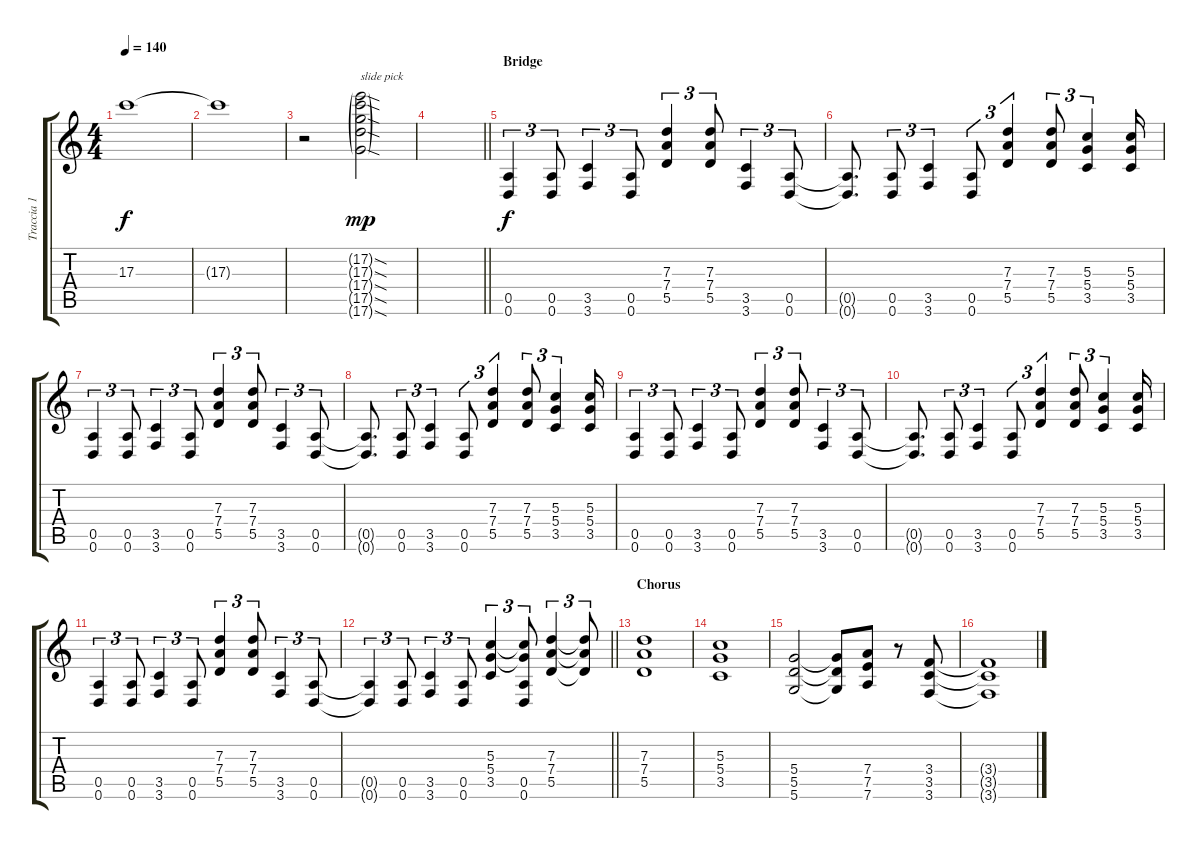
\track ("Traccia 1" "Traccia 1") {instrument distortionguitar}
\staff {score tabs}
\tuning (E4 B3 G3 D3 A2 D2) {hide}
\ts (4 4)
\tempo 140
\clef g2
\ks c
17.3{t}.1{dy f volume 0} |
17.3{t}.1 |
r.2{volume 13 instrument distortionguitar} (17.2{sod g} 17.3{sod g} 17.4{sod g} 17.5{sod g} 17.6{sod g}).2{txt "slide pick" dy mp} |
\barLineRight lightlight
|
\section ("" "Bridge")
(0.5 0.6).4{tu (3 2) dy f} (0.5 0.6).8{tu (3 2)} (3.5 3.6).4{tu (3 2)} (0.5 0.6).8{tu (3 2)} (7.3 7.4 5.5).4{tu (3 2)} (7.3 7.4 5.5).8{tu (3 2)} (3.5 3.6).4{tu (3 2)} (0.5 0.6).8{tu (3 2)} |
(0.5{t} 0.6{t}).8{d} (0.5 0.6).8{tu (3 2)} (3.5 3.6).4{tu (3 2)} (0.5 0.6).8{tu (3 2)} (7.3 7.4 5.5).4{tu (3 2)} (7.3 7.4 5.5).8{tu (3 2)} (5.3 5.4 3.5).4{tu (3 2)} (5.3 5.4 3.5).16 |
(0.5 0.6).4{tu (3 2)} (0.5 0.6).8{tu (3 2)} (3.5 3.6).4{tu (3 2)} (0.5 0.6).8{tu (3 2)} (7.3 7.4 5.5).4{tu (3 2)} (7.3 7.4 5.5).8{tu (3 2)} (3.5 3.6).4{tu (3 2)} (0.5 0.6).8{tu (3 2)} |
(0.5{t} 0.6{t}).8{d} (0.5 0.6).8{tu (3 2)} (3.5 3.6).4{tu (3 2)} (0.5 0.6).8{tu (3 2)} (7.3 7.4 5.5).4{tu (3 2)} (7.3 7.4 5.5).8{tu (3 2)} (5.3 5.4 3.5).4{tu (3 2)} (5.3 5.4 3.5).16 |
(0.5 0.6).4{tu (3 2)} (0.5 0.6).8{tu (3 2)} (3.5 3.6).4{tu (3 2)} (0.5 0.6).8{tu (3 2)} (7.3 7.4 5.5).4{tu (3 2)} (7.3 7.4 5.5).8{tu (3 2)} (3.5 3.6).4{tu (3 2)} (0.5 0.6).8{tu (3 2)} |
(0.5{t} 0.6{t}).8{d} (0.5 0.6).8{tu (3 2)} (3.5 3.6).4{tu (3 2)} (0.5 0.6).8{tu (3 2)} (7.3 7.4 5.5).4{tu (3 2)} (7.3 7.4 5.5).8{tu (3 2)} (5.3 5.4 3.5).4{tu (3 2)} (5.3 5.4 3.5).16 |
(0.5 0.6).4{tu (3 2)} (0.5 0.6).8{tu (3 2)} (3.5 3.6).4{tu (3 2)} (0.5 0.6).8{tu (3 2)} (7.3 7.4 5.5).4{tu (3 2)} (7.3 7.4 5.5).8{tu (3 2)} (3.5 3.6).4{tu (3 2)} (0.5 0.6).8{tu (3 2)} |
\barLineRight lightlight
(0.5{t} 0.6{t}).4{tu (3 2)} (0.5 0.6).8{tu (3 2)} (3.5 3.6).4{tu (3 2)} (0.5 0.6).8{tu (3 2)} (5.3 5.4 3.5).4{tu (3 2)} (5.3{t} 5.4{t} 0.5 0.6).8{tu (3 2)} (7.3 7.4 5.5).4{tu (3 2)} (7.3{t} 7.4{t} 5.5{t}).8{tu (3 2)} |
\section ("" "Chorus")
(7.3 7.4 5.5).1 |
(5.3 5.4 3.5).1 |
(5.4 5.5 5.6).2 (5.4{t} 5.5{t} 5.6{t}).8 (7.4 7.5 7.6).8 r.8 (3.4 3.5 3.6).8 |
(3.4{t} 3.5{t} 3.6{t}).1
